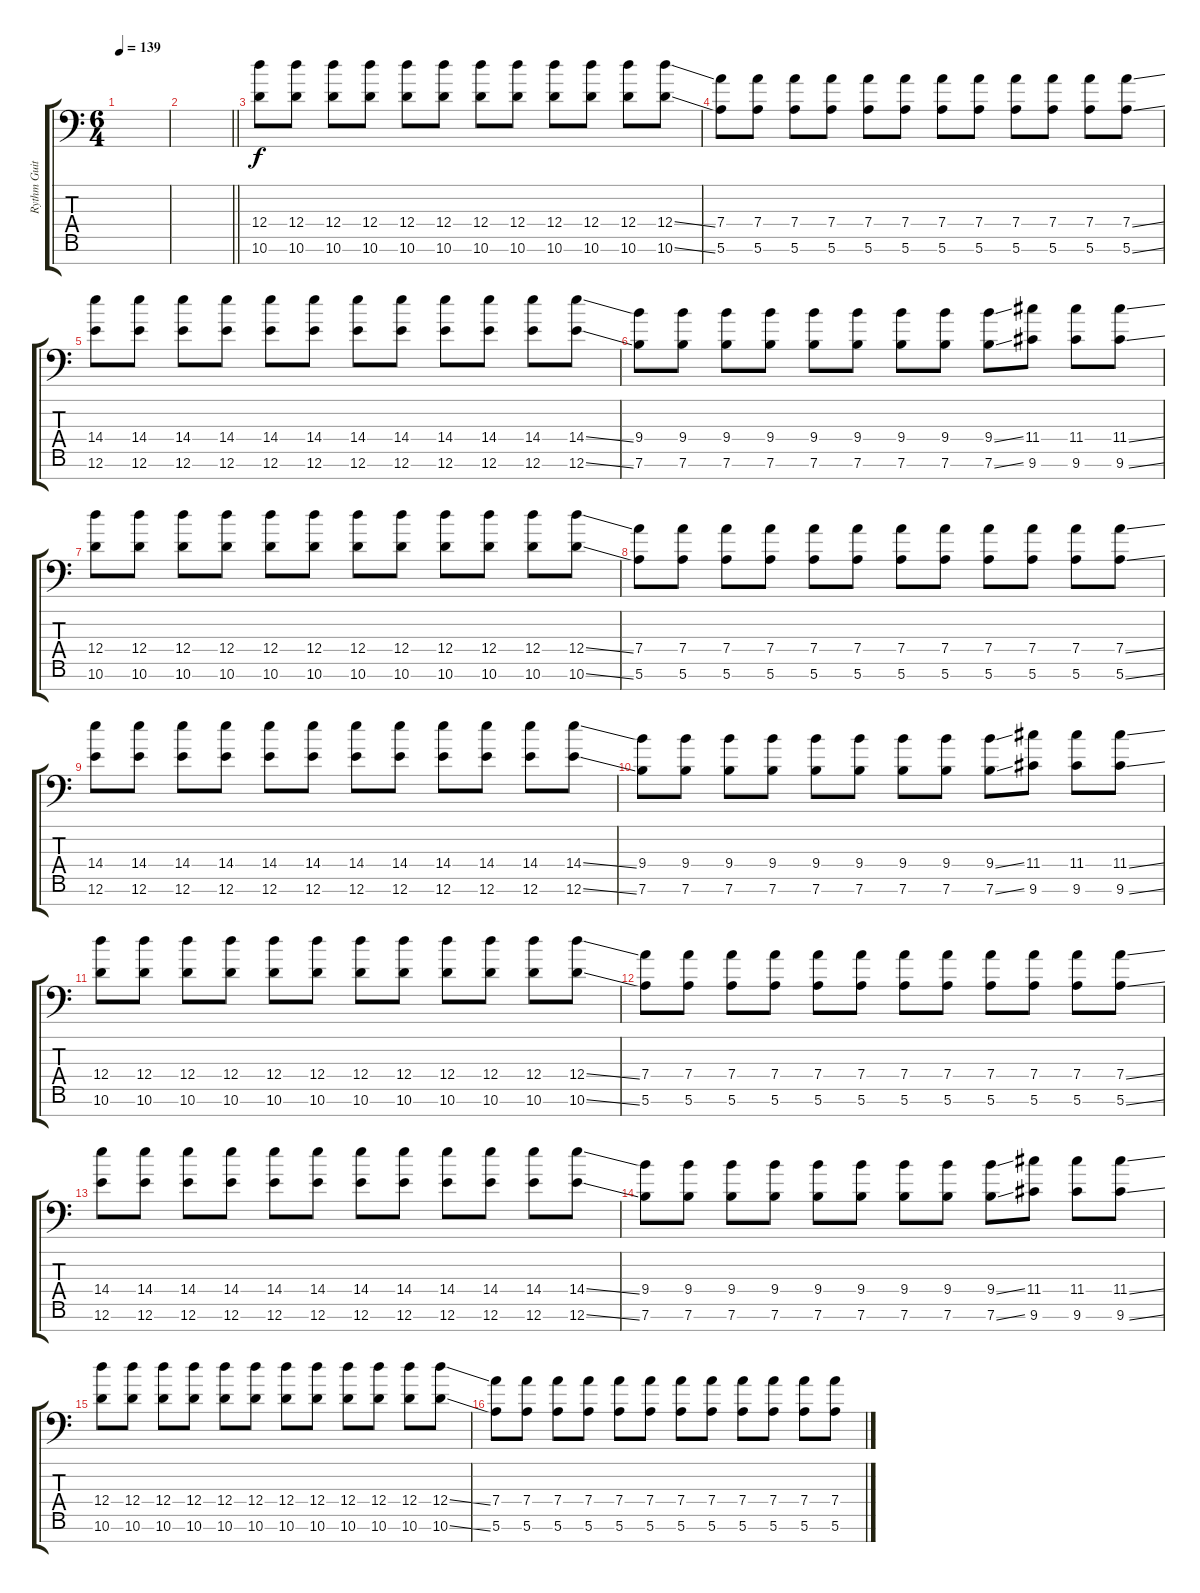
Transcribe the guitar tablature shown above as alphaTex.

\track ("Rythm Guitar #2" "Rythm Guit") {instrument distortionguitar}
\staff {score tabs}
\tuning (D4 A3 E3 D3 A2 E2 A1) {hide}
\ts (6 4)
\tempo 139
\clef f4
\ks c
|
\barLineRight lightlight
|
\section ("" "")
(12.4 10.6).8 (12.4 10.6).8 (12.4 10.6).8 (12.4 10.6).8 (12.4 10.6).8 (12.4 10.6).8 (12.4 10.6).8 (12.4 10.6).8 (12.4 10.6).8 (12.4 10.6).8 (12.4 10.6).8 (12.4{ss} 10.6{ss}).8 |
(7.4 5.6).8 (7.4 5.6).8 (7.4 5.6).8 (7.4 5.6).8 (7.4 5.6).8 (7.4 5.6).8 (7.4 5.6).8 (7.4 5.6).8 (7.4 5.6).8 (7.4 5.6).8 (7.4 5.6).8 (7.4{ss} 5.6{ss}).8 |
(14.4 12.6).8 (14.4 12.6).8 (14.4 12.6).8 (14.4 12.6).8 (14.4 12.6).8 (14.4 12.6).8 (14.4 12.6).8 (14.4 12.6).8 (14.4 12.6).8 (14.4 12.6).8 (14.4 12.6).8 (14.4{ss} 12.6{ss}).8 |
(9.4 7.6).8 (9.4 7.6).8 (9.4 7.6).8 (9.4 7.6).8 (9.4 7.6).8 (9.4 7.6).8 (9.4 7.6).8 (9.4 7.6).8 (9.4{ss} 7.6{ss}).8 (11.4 9.6).8 (11.4 9.6).8 (11.4{ss} 9.6{ss}).8 |
(12.4 10.6).8 (12.4 10.6).8 (12.4 10.6).8 (12.4 10.6).8 (12.4 10.6).8 (12.4 10.6).8 (12.4 10.6).8 (12.4 10.6).8 (12.4 10.6).8 (12.4 10.6).8 (12.4 10.6).8 (12.4{ss} 10.6{ss}).8 |
(7.4 5.6).8 (7.4 5.6).8 (7.4 5.6).8 (7.4 5.6).8 (7.4 5.6).8 (7.4 5.6).8 (7.4 5.6).8 (7.4 5.6).8 (7.4 5.6).8 (7.4 5.6).8 (7.4 5.6).8 (7.4{ss} 5.6{ss}).8 |
(14.4 12.6).8 (14.4 12.6).8 (14.4 12.6).8 (14.4 12.6).8 (14.4 12.6).8 (14.4 12.6).8 (14.4 12.6).8 (14.4 12.6).8 (14.4 12.6).8 (14.4 12.6).8 (14.4 12.6).8 (14.4{ss} 12.6{ss}).8 |
(9.4 7.6).8 (9.4 7.6).8 (9.4 7.6).8 (9.4 7.6).8 (9.4 7.6).8 (9.4 7.6).8 (9.4 7.6).8 (9.4 7.6).8 (9.4{ss} 7.6{ss}).8 (11.4 9.6).8 (11.4 9.6).8 (11.4{ss} 9.6{ss}).8 |
(12.4 10.6).8 (12.4 10.6).8 (12.4 10.6).8 (12.4 10.6).8 (12.4 10.6).8 (12.4 10.6).8 (12.4 10.6).8 (12.4 10.6).8 (12.4 10.6).8 (12.4 10.6).8 (12.4 10.6).8 (12.4{ss} 10.6{ss}).8 |
(7.4 5.6).8 (7.4 5.6).8 (7.4 5.6).8 (7.4 5.6).8 (7.4 5.6).8 (7.4 5.6).8 (7.4 5.6).8 (7.4 5.6).8 (7.4 5.6).8 (7.4 5.6).8 (7.4 5.6).8 (7.4{ss} 5.6{ss}).8 |
(14.4 12.6).8 (14.4 12.6).8 (14.4 12.6).8 (14.4 12.6).8 (14.4 12.6).8 (14.4 12.6).8 (14.4 12.6).8 (14.4 12.6).8 (14.4 12.6).8 (14.4 12.6).8 (14.4 12.6).8 (14.4{ss} 12.6{ss}).8 |
(9.4 7.6).8 (9.4 7.6).8 (9.4 7.6).8 (9.4 7.6).8 (9.4 7.6).8 (9.4 7.6).8 (9.4 7.6).8 (9.4 7.6).8 (9.4{ss} 7.6{ss}).8 (11.4 9.6).8 (11.4 9.6).8 (11.4{ss} 9.6{ss}).8 |
(12.4 10.6).8 (12.4 10.6).8 (12.4 10.6).8 (12.4 10.6).8 (12.4 10.6).8 (12.4 10.6).8 (12.4 10.6).8 (12.4 10.6).8 (12.4 10.6).8 (12.4 10.6).8 (12.4 10.6).8 (12.4{ss} 10.6{ss}).8 |
(7.4 5.6).8 (7.4 5.6).8 (7.4 5.6).8 (7.4 5.6).8 (7.4 5.6).8 (7.4 5.6).8 (7.4 5.6).8 (7.4 5.6).8 (7.4 5.6).8 (7.4 5.6).8 (7.4 5.6).8 (7.4{ss} 5.6{ss}).8
